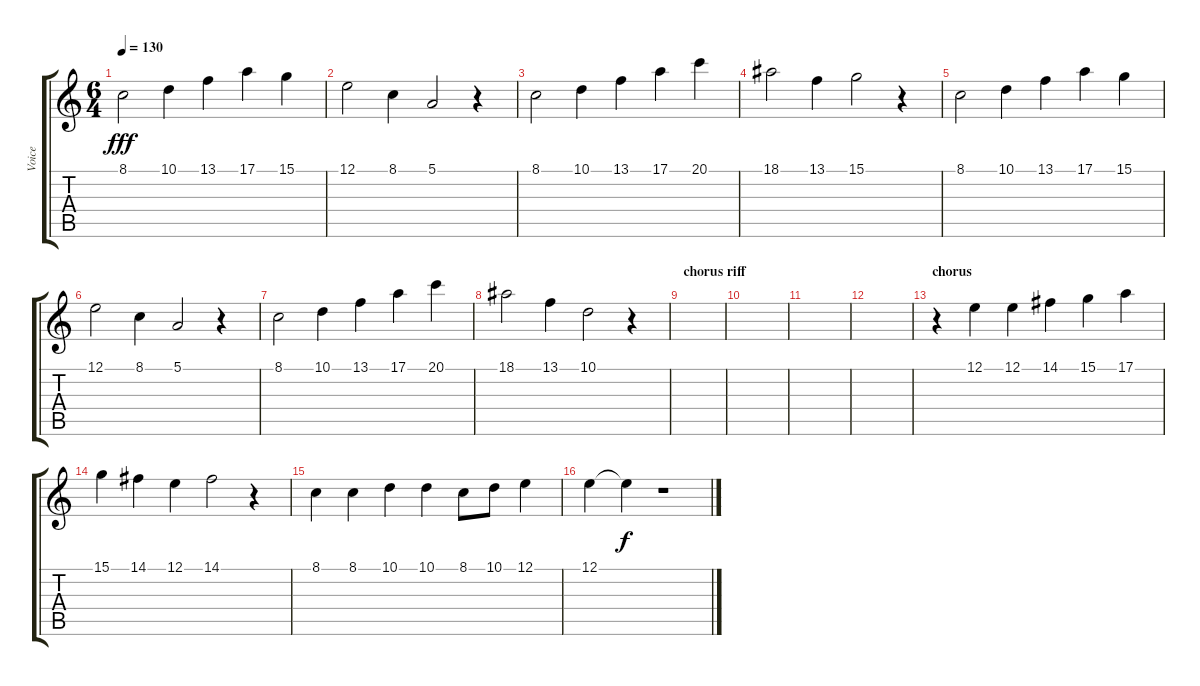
\track ("Voice" "Voice") {instrument choiraahs}
\staff {score tabs}
\tuning (E4 B3 G3 D3 A2 E2) {hide}
\ts (6 4)
\tempo 130
\clef g2
\ks c
8.1.2{dy fff} 10.1.4 13.1.4 17.1.4 15.1.4 |
12.1.2 8.1.4 5.1.2 r.4 |
8.1.2 10.1.4 13.1.4 17.1.4 20.1.4 |
18.1.2 13.1.4 15.1.2 r.4 |
8.1.2 10.1.4 13.1.4 17.1.4 15.1.4 |
12.1.2 8.1.4 5.1.2 r.4 |
8.1.2 10.1.4 13.1.4 17.1.4 20.1.4 |
18.1.2 13.1.4 10.1.2 r.4 |
\section ("" "chorus riff")
|
|
|
|
\section ("" "chorus")
r.4 12.1.4 12.1.4 14.1.4 15.1.4 17.1.4 |
15.1.4 14.1.4 12.1.4 14.1.2 r.4 |
8.1.4 8.1.4 10.1.4 10.1.4 8.1.8 10.1.8 12.1.4 |
12.1.4 12.1{t}.4{dy f} r.1
